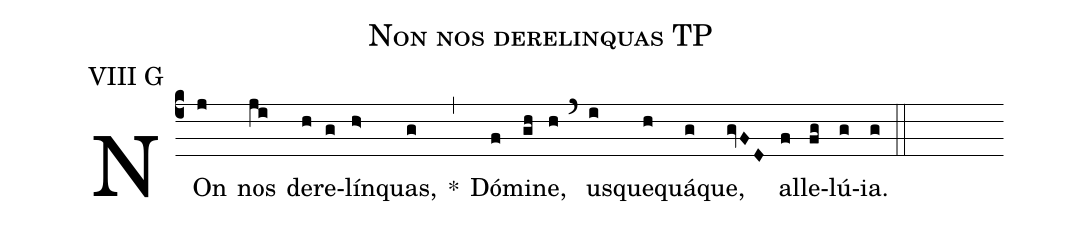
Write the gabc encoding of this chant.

name: Non nos derelinquas TP;
annotation: VIII G;
mode: 8;
%%
(c4)
NOn(j) nos(ji) de(h)re(g)lín(h>)quas,(g) *(,)
Dó(f)mi(gh)ne,(h) (`)
us(i)que(h)quá(g)que,(gvFD) al(f)le(fg)lú(g)ia.(g) (::)
